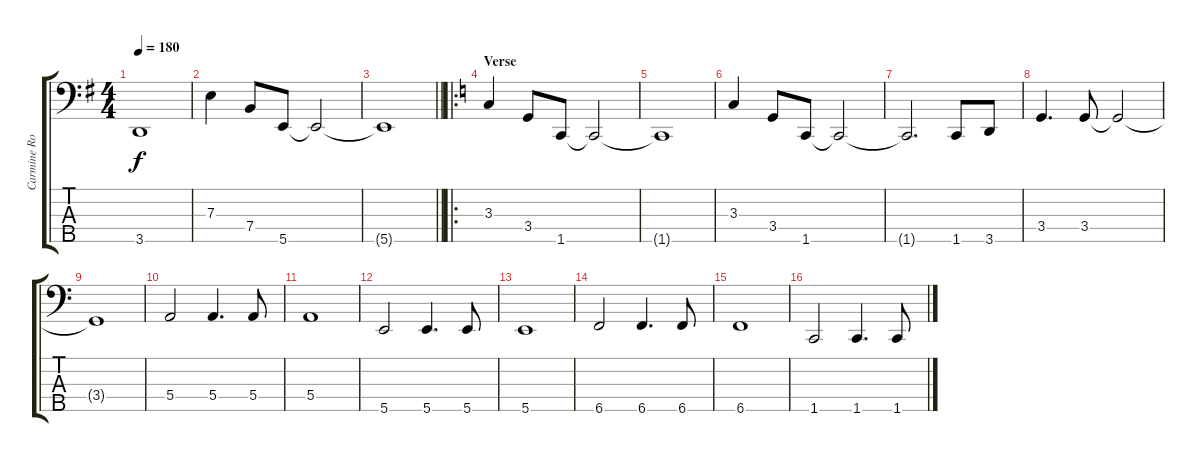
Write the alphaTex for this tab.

\track ("Carmine Rojas (Bass)" "Carmine Ro") {instrument electricbassfinger}
\staff {score tabs}
\tuning (G2 D2 A1 E1 B0) {hide}
\ts (4 4)
\tempo 180
\clef f4
\ks g
3.5{t}.1{dy f} |
7.3.4 7.4.8 5.5.8 5.5{t}.2 |
\barLineRight lightlight
5.5{t}.1 |
\ro
\section ("" "Verse")
\ks c
3.3.4 3.4.8 1.5.8 1.5{t}.2 |
1.5{t}.1 |
3.3.4 3.4.8 1.5.8 1.5{t}.2 |
1.5{t}.2{d} 1.5.8 3.5.8 |
3.4.4{d} 3.4.8 3.4{t}.2 |
3.4{t}.1 |
5.4.2 5.4.4{d} 5.4.8 |
5.4.1 |
5.5.2 5.5.4{d} 5.5.8 |
5.5.1 |
6.5.2 6.5.4{d} 6.5.8 |
6.5.1 |
1.5.2 1.5.4{d} 1.5.8
